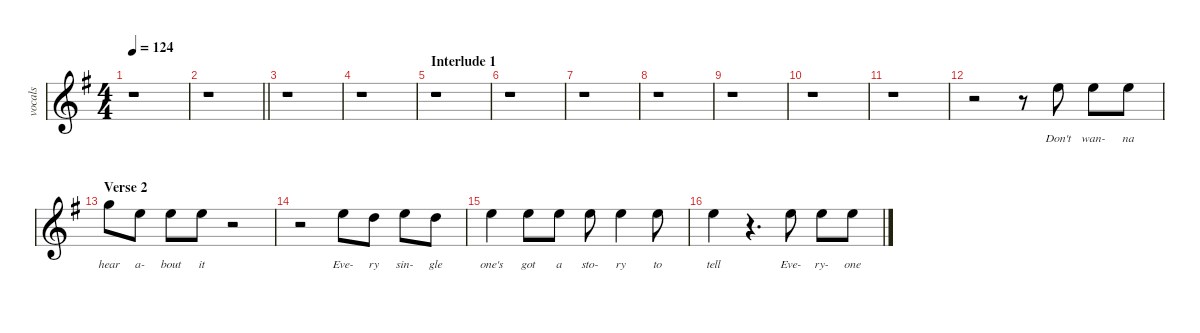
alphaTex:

\defaultSystemsLayout 4
\hideDynamics
\bracketExtendMode nobrackets
\otherSystemsTrackNameOrientation horizontal
\track ("vocals" "vocals") {instrument voiceoohs}
\staff {score}
\tuning (E4 B3 G3 D3 A2 E2)
\ts (4 4)
\tempo 124
\clef g2
\scale
1.07945
\ks eminor
r.1{dy ff beam Down} |
\scale
0.973518
\barLineRight lightlight
r.1{beam Down} |
\scale
0.973518 r.1{beam Down} |
\scale
0.973518 r.1{beam Down} |
\section ("" "Interlude 1")
\scale
1.07945 r.1{beam Down} |
\scale
0.973518 r.1{beam Down} |
\scale
0.973518 r.1{beam Down} |
\scale
0.973518 r.1{beam Down} |
\scale
1.07945 r.1{beam Down} |
\scale
0.973518 r.1{beam Down} |
\scale
0.973518 r.1{beam Down} |
\scale
0.973518 r.2{beam Down} r.8{beam Down} 12.1{acc forcenatural}.8{lyrics (0 "Don't") lyrics (1 "") lyrics (2 "") lyrics (3 "") lyrics (4 "") beam Down} 12.1{acc forcenatural}.8{lyrics (0 "wan-") lyrics (1 "") lyrics (2 "") lyrics (3 "") lyrics (4 "") beam Down} 12.1{acc forcenatural}.8{lyrics (0 "na") lyrics (1 "") lyrics (2 "") lyrics (3 "") lyrics (4 "") beam Down} |
\section ("" "Verse 2")
\scale
1.07945 15.1{acc forcenatural}.8{lyrics (0 "hear") lyrics (1 "") lyrics (2 "") lyrics (3 "") lyrics (4 "") beam Down} 12.1{acc forcenatural}.8{lyrics (0 "a-") lyrics (1 "") lyrics (2 "") lyrics (3 "") lyrics (4 "") beam Down} 12.1{acc forcenatural}.8{lyrics (0 "bout") lyrics (1 "") lyrics (2 "") lyrics (3 "") lyrics (4 "") beam Down} 12.1{acc forcenatural}.8{lyrics (0 "it") lyrics (1 "") lyrics (2 "") lyrics (3 "") lyrics (4 "") beam Down} r.2{beam Down} |
\scale
0.973518 r.2{beam Down} 12.1{acc forcenatural}.8{lyrics (0 "Eve-") lyrics (1 "") lyrics (2 "") lyrics (3 "") lyrics (4 "") beam Down} 10.1{acc forcenatural}.8{lyrics (0 "ry") lyrics (1 "") lyrics (2 "") lyrics (3 "") lyrics (4 "") beam Down} 12.1{acc forcenatural}.8{lyrics (0 "sin-") lyrics (1 "") lyrics (2 "") lyrics (3 "") lyrics (4 "") beam Down} 10.1{acc forcenatural}.8{lyrics (0 "gle") lyrics (1 "") lyrics (2 "") lyrics (3 "") lyrics (4 "") beam Down} |
\scale
0.973518 12.1{acc forcenatural}.4{lyrics (0 "one's") lyrics (1 "") lyrics (2 "") lyrics (3 "") lyrics (4 "") beam Down} 12.1{acc forcenatural}.8{lyrics (0 "got") lyrics (1 "") lyrics (2 "") lyrics (3 "") lyrics (4 "") beam Down} 12.1{acc forcenatural}.8{lyrics (0 "a") lyrics (1 "") lyrics (2 "") lyrics (3 "") lyrics (4 "") beam Down} 12.1{acc forcenatural}.8{lyrics (0 "sto-") lyrics (1 "") lyrics (2 "") lyrics (3 "") lyrics (4 "") beam Down} 12.1{acc forcenatural}.4{lyrics (0 "ry") lyrics (1 "") lyrics (2 "") lyrics (3 "") lyrics (4 "") beam Down} 12.1{acc forcenatural}.8{lyrics (0 "to") lyrics (1 "") lyrics (2 "") lyrics (3 "") lyrics (4 "") beam Down} |
\scale
0.973518 12.1{acc forcenatural}.4{lyrics (0 "tell") lyrics (1 "") lyrics (2 "") lyrics (3 "") lyrics (4 "") beam Down} r.4{d beam Down} 12.1{acc forcenatural}.8{lyrics (0 "Eve-") lyrics (1 "") lyrics (2 "") lyrics (3 "") lyrics (4 "") beam Down} 12.1{acc forcenatural}.8{lyrics (0 "ry-") lyrics (1 "") lyrics (2 "") lyrics (3 "") lyrics (4 "") beam Down} 12.1{acc forcenatural}.8{lyrics (0 "one") lyrics (1 "") lyrics (2 "") lyrics (3 "") lyrics (4 "") beam Down}
